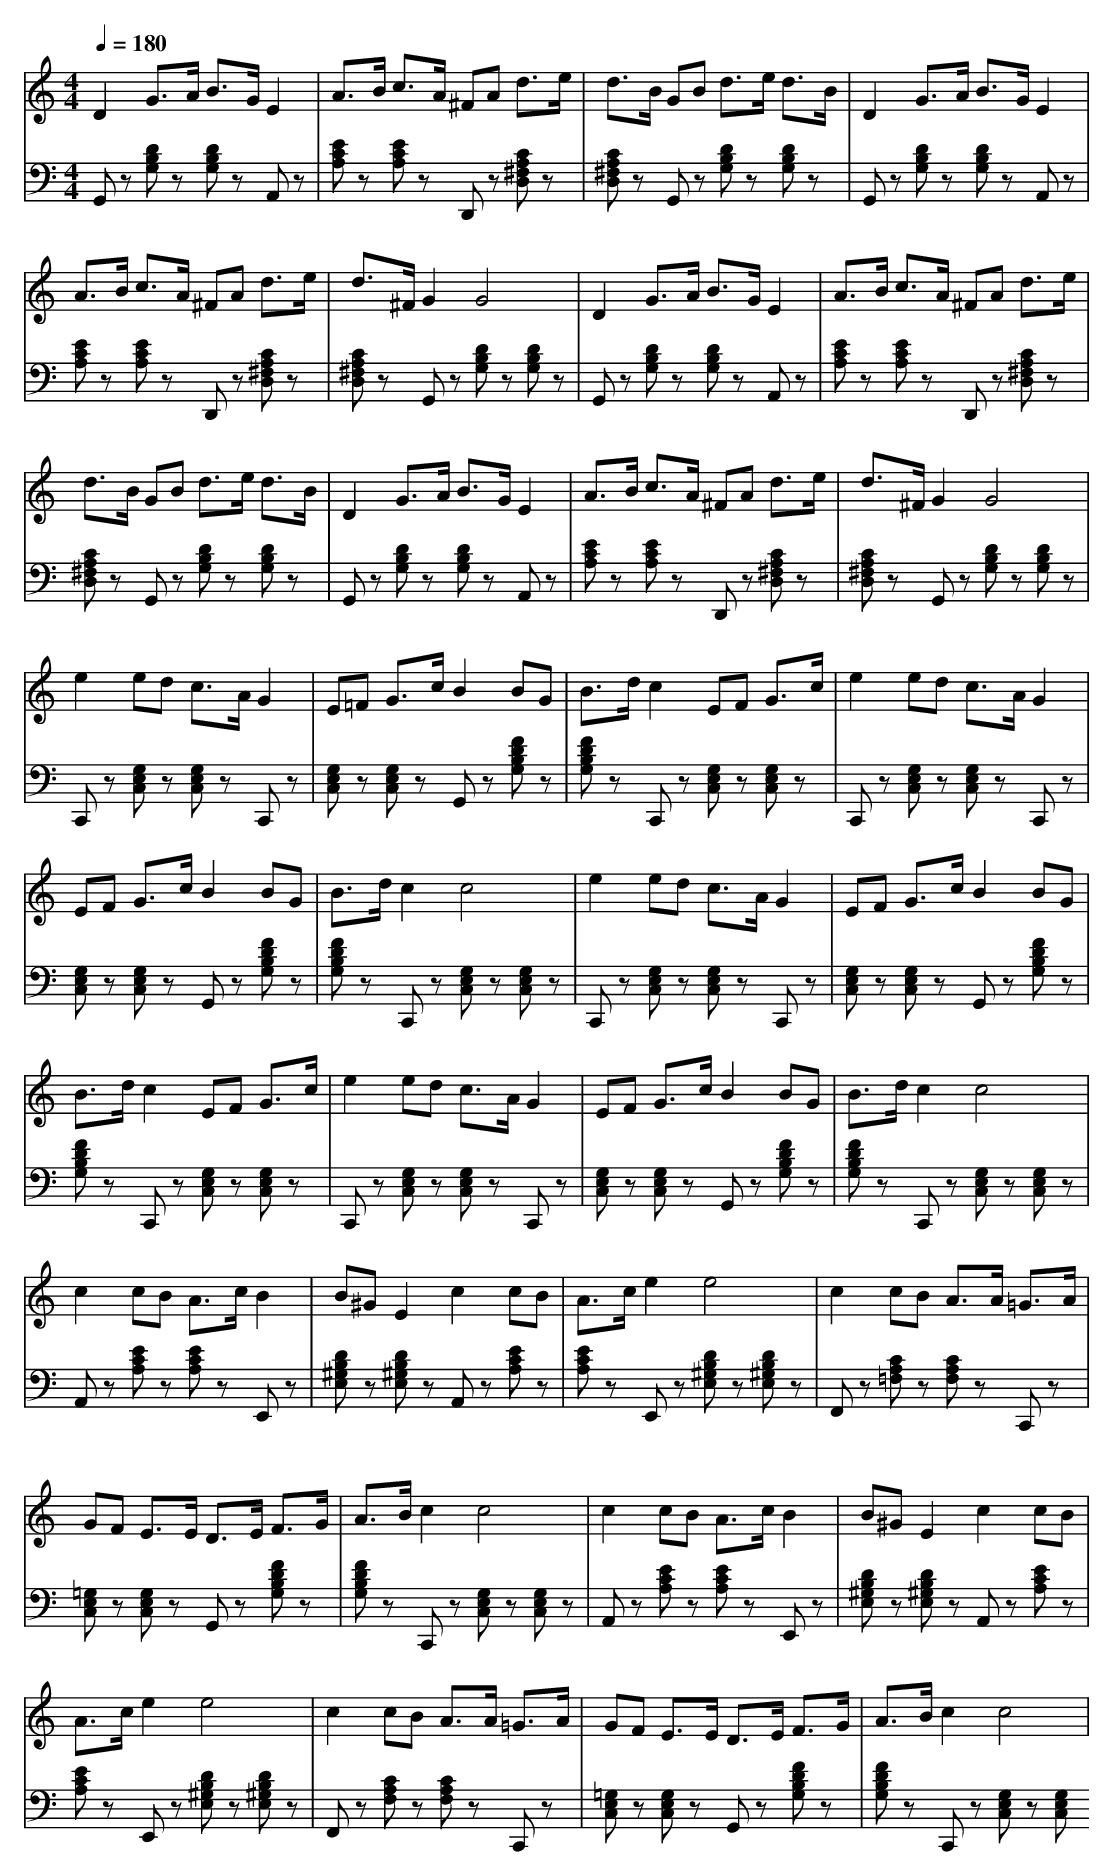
X:1
T:
M: 4/4
L: 1/8
Q:1/4=180
K:C % 0 sharps
V:1
D2 G>A B>G E2|A>B c>A ^FA d>e|d>B GB d>e d>B|D2 G>A B>G E2|
A>B c>A ^FA d>e|d>^F G2 G4|D2 G>A B>G E2|A>B c>A ^FA d>e|
d>B GB d>e d>B|D2 G>A B>G E2|A>B c>A ^FA d>e|d>^F G2 G4|
e2 ed c>A G2|E=F G>c B2 BG|B>d c2 EF G>c|e2 ed c>A G2|
EF G>c B2 BG|B>d c2 c4|e2 ed c>A G2|EF G>c B2 BG|
B>d c2 EF G>c|e2 ed c>A G2|EF G>c B2 BG|B>d c2 c4|
c2 cB A>c B2|B^G E2 c2 cB|A>c e2 e4|c2 cB A>A =G>A|
GF E>E D>E F>G|A>B c2 c4|c2 cB A>c B2|B^G E2 c2 cB|
A>c e2 e4|c2 cB A>A =G>A|GF E>E D>E F>G|A>B c2 c4|
V:2
G,,z [DB,G,]z [DB,G,]z A,,z|[ECA,]z [ECA,]z D,,z [CA,^F,D,]z|[CA,^F,D,]z G,,z [DB,G,]z [DB,G,]z|G,,z [DB,G,]z [DB,G,]z A,,z|
[ECA,]z [ECA,]z D,,z [CA,^F,D,]z|[CA,^F,D,]z G,,z [DB,G,]z [DB,G,]z|G,,z [DB,G,]z [DB,G,]z A,,z|[ECA,]z [ECA,]z D,,z [CA,^F,D,]z|
[CA,^F,D,]z G,,z [DB,G,]z [DB,G,]z|G,,z [DB,G,]z [DB,G,]z A,,z|[ECA,]z [ECA,]z D,,z [CA,^F,D,]z|[CA,^F,D,]z G,,z [DB,G,]z [DB,G,]z|
C,,z [G,E,C,]z [G,E,C,]z C,,z|[G,E,C,]z [G,E,C,]z G,,z [FDB,G,]z|[FDB,G,]z C,,z [G,E,C,]z [G,E,C,]z|C,,z [G,E,C,]z [G,E,C,]z C,,z|
[G,E,C,]z [G,E,C,]z G,,z [FDB,G,]z|[FDB,G,]z C,,z [G,E,C,]z [G,E,C,]z|C,,z [G,E,C,]z [G,E,C,]z C,,z|[G,E,C,]z [G,E,C,]z G,,z [FDB,G,]z|
[FDB,G,]z C,,z [G,E,C,]z [G,E,C,]z|C,,z [G,E,C,]z [G,E,C,]z C,,z|[G,E,C,]z [G,E,C,]z G,,z [FDB,G,]z|[FDB,G,]z C,,z [G,E,C,]z [G,E,C,]z|
A,,z [ECA,]z [ECA,]z E,,z|[DB,^G,E,]z [DB,^G,E,]z A,,z [ECA,]z|[ECA,]z E,,z [DB,^G,E,]z [DB,^G,E,]z|F,,z [CA,=F,]z [CA,F,]z C,,z|
[=G,E,C,]z [G,E,C,]z G,,z [FDB,G,]z|[FDB,G,]z C,,z [G,E,C,]z [G,E,C,]z|A,,z [ECA,]z [ECA,]z E,,z|[DB,^G,E,]z [DB,^G,E,]z A,,z [ECA,]z|
[ECA,]z E,,z [DB,^G,E,]z [DB,^G,E,]z|F,,z [CA,F,]z [CA,F,]z C,,z|[=G,E,C,]z [G,E,C,]z G,,z [FDB,G,]z|[FDB,G,]z C,,z [G,E,C,]z [G,E,C,]
